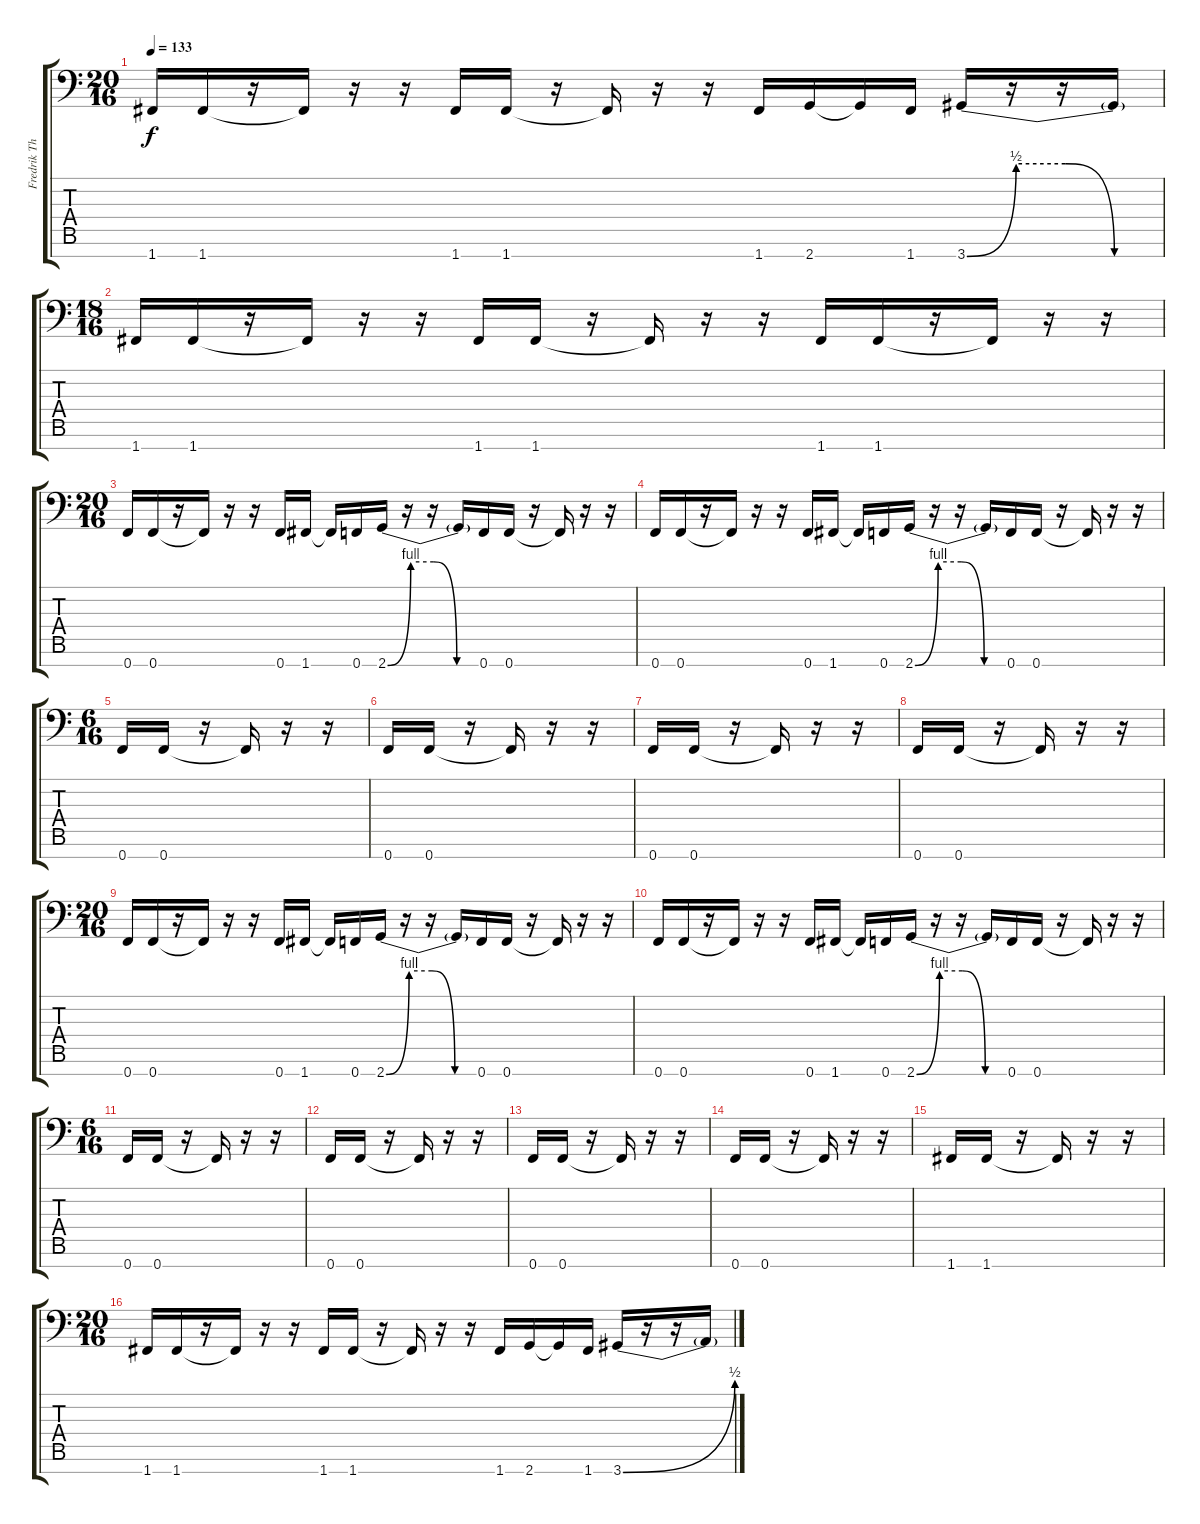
\track ("Fredrik Thordendal ( Rythm'n'Solo )" "Fredrik Th") {instrument overdrivenguitar}
\staff {score tabs}
\tuning (Bb3 F3 Db3 Ab2 Eb2 Bb1 F1) {hide}
\ts (20 16)
\tempo 133
\clef f4
\ks c
1.7.16{dy f} 1.7.16 r.16 1.7{t}.16 r.16 r.16 1.7.16 1.7.16 r.16 1.7{t}.16 r.16 r.16 1.7.16 2.7.16 2.7{t}.16 1.7.16 3.7{be (custom 0 0 15 2 30 2 45 0 60 0)}.16 r.16 r.16 3.7{t}.16 |
\ts (18 16)
1.7.16 1.7.16 r.16 1.7{t}.16 r.16 r.16 1.7.16 1.7.16 r.16 1.7{t}.16 r.16 r.16 1.7.16 1.7.16 r.16 1.7{t}.16 r.16 r.16 |
\ts (20 16)
0.7.16 0.7.16 r.16 0.7{t}.16 r.16 r.16 0.7.16 1.7.16 1.7{t}.16 0.7.16 2.7{be (custom 0 0 15 4 30 4 45 0 60 0)}.16 r.16 r.16 2.7{t}.16 0.7.16 0.7.16 r.16 0.7{t}.16 r.16 r.16 |
0.7.16 0.7.16 r.16 0.7{t}.16 r.16 r.16 0.7.16 1.7.16 1.7{t}.16 0.7.16 2.7{be (custom 0 0 15 4 30 4 45 0 60 0)}.16 r.16 r.16 2.7{t}.16 0.7.16 0.7.16 r.16 0.7{t}.16 r.16 r.16 |
\ts (6 16)
0.7.16 0.7.16 r.16 0.7{t}.16 r.16 r.16 |
0.7.16 0.7.16 r.16 0.7{t}.16 r.16 r.16 |
0.7.16 0.7.16 r.16 0.7{t}.16 r.16 r.16 |
0.7.16 0.7.16 r.16 0.7{t}.16 r.16 r.16 |
\ts (20 16)
0.7.16 0.7.16 r.16 0.7{t}.16 r.16 r.16 0.7.16 1.7.16 1.7{t}.16 0.7.16 2.7{be (custom 0 0 15 4 30 4 45 0 60 0)}.16 r.16 r.16 2.7{t}.16 0.7.16 0.7.16 r.16 0.7{t}.16 r.16 r.16 |
0.7.16 0.7.16 r.16 0.7{t}.16 r.16 r.16 0.7.16 1.7.16 1.7{t}.16 0.7.16 2.7{be (custom 0 0 15 4 30 4 45 0 60 0)}.16 r.16 r.16 2.7{t}.16 0.7.16 0.7.16 r.16 0.7{t}.16 r.16 r.16 |
\ts (6 16)
0.7.16 0.7.16 r.16 0.7{t}.16 r.16 r.16 |
0.7.16 0.7.16 r.16 0.7{t}.16 r.16 r.16 |
0.7.16 0.7.16 r.16 0.7{t}.16 r.16 r.16 |
0.7.16 0.7.16 r.16 0.7{t}.16 r.16 r.16 |
1.7.16 1.7.16 r.16 1.7{t}.16 r.16 r.16 |
\ts (20 16)
1.7.16 1.7.16 r.16 1.7{t}.16 r.16 r.16 1.7.16 1.7.16 r.16 1.7{t}.16 r.16 r.16 1.7.16 2.7.16 2.7{t}.16 1.7.16 3.7{be (bend 0 0 60 2)}.16 r.16 r.16 3.7{t}.16
